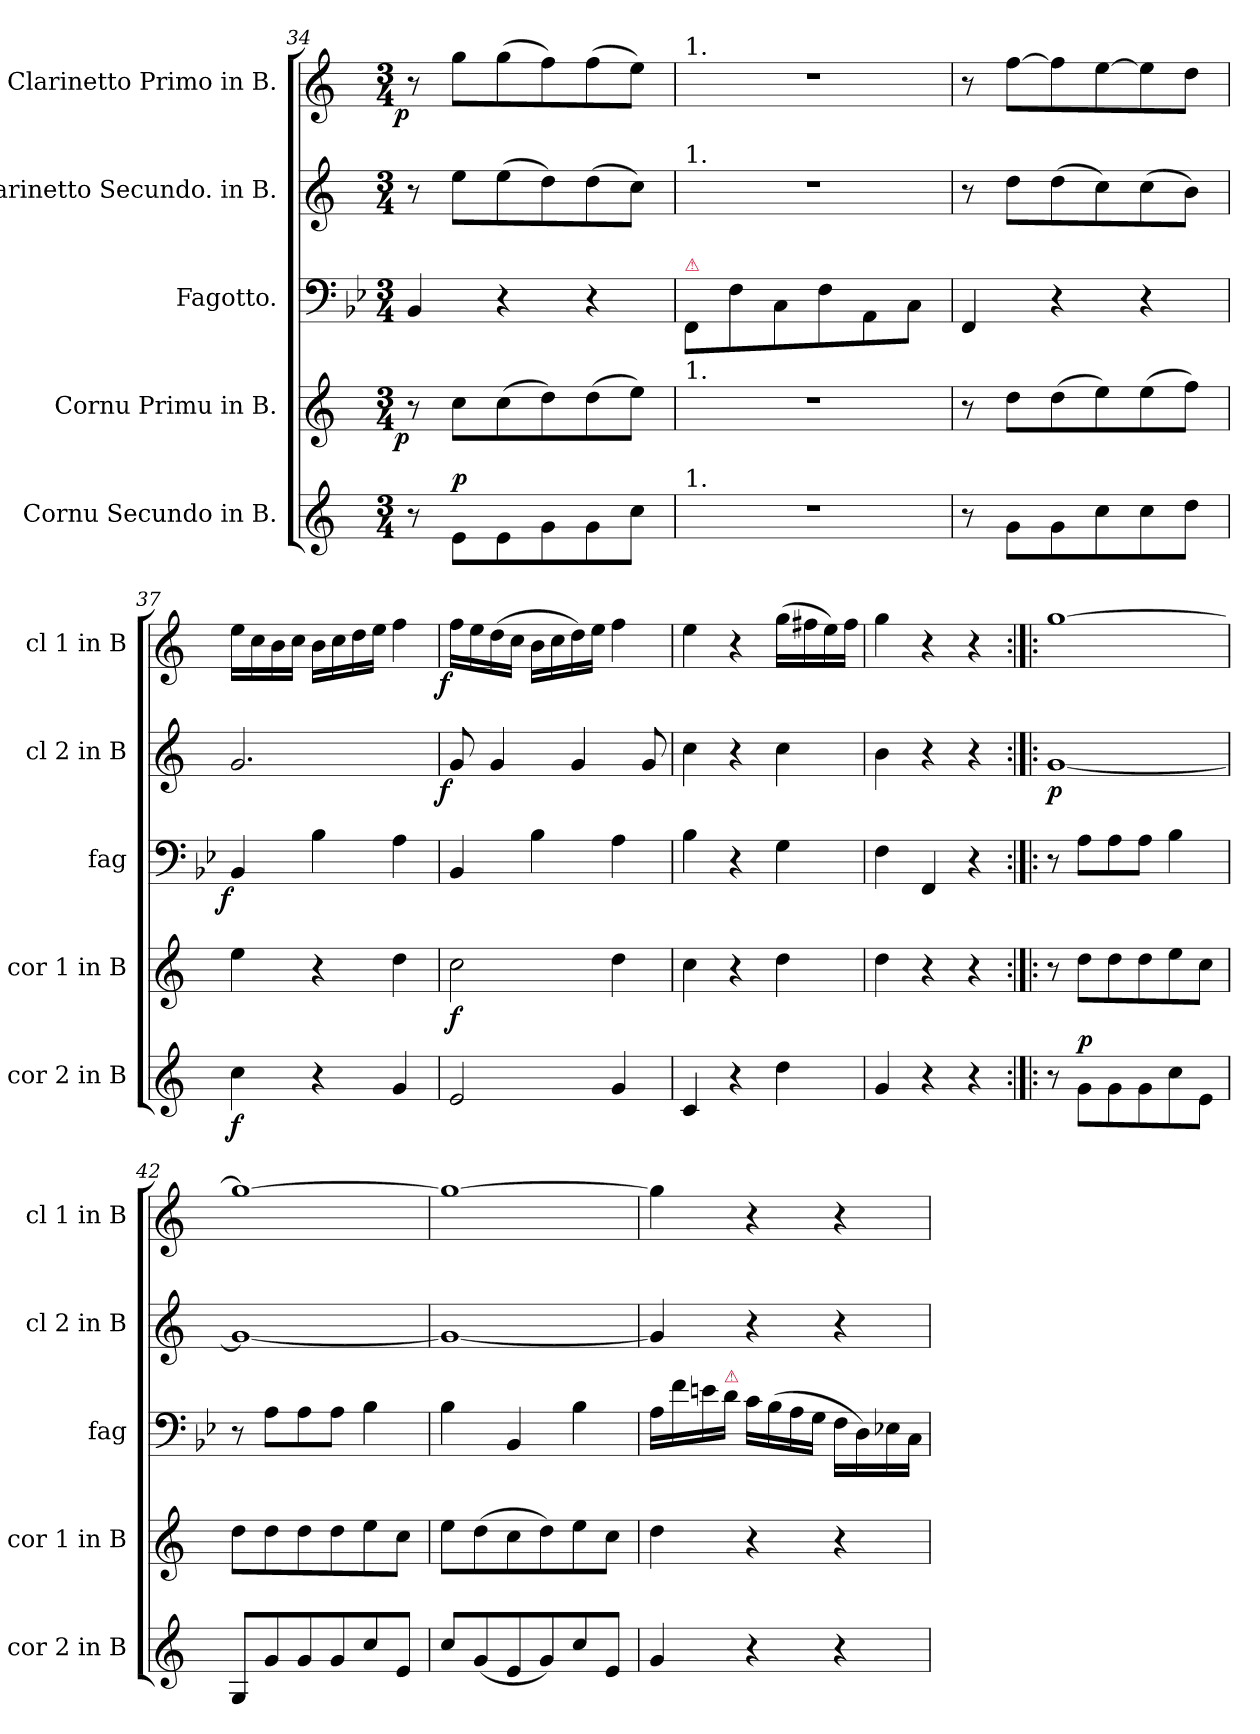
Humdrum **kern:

**kern	**dynam	**kern	**dynam	**kern	**dynam	**kern	**dynam	**kern	**dynam
*part5	*part5	*part4	*part4	*part3	*part3	*part2	*part2	*part1	*part1
*staff5	*staff5	*staff4	*staff4	*staff3	*staff3	*staff2	*staff2	*staff1	*staff1
*I"Cornu Secundo in B.	*	*I"Cornu Primu in B.	*	*I"Fagotto.	*	*I"Clarinetto Secundo. in B.	*	*I"Clarinetto Primo in B.	*
*I'cor 2 in B	*	*I'cor 1 in B	*	*I'fag	*	*I'cl 2 in B	*	*I'cl 1 in B	*
*clefG2	*	*clefG2	*	*clefF4	*	*clefG2	*	*clefG2	*
*ITrd1c2	*	*ITrd1c2	*	*	*	*ITrd1c2	*	*ITrd1c2	*
*k[b-e-]	*	*k[b-e-]	*	*k[b-e-]	*	*k[b-e-]	*	*k[b-e-]	*
*M3/4	*	*M3/4	*	*M3/4	*	*M3/4	*	*M3/4	*
=34	=34	=34	=34	=34	=34	=34	=34	=34	=34
!	!	!	!LO:DY:rj	!	!	!	!	!	!LO:DY:rj
8r	.	8r	p	4BB-/	.	8r	.	8r	p
!	!LO:DY:a	!	!	!	!	!	!	!	!
8d\L	p	8b-\L	.	.	.	8dd\L	.	8ff\L	.
8d\	.	(8b-\	.	4r	.	(8dd\	.	(8ff\	.
8f\	.	8cc\)	.	.	.	8cc\)	.	8ee-\)	.
8f\	.	(8cc\	.	4r	.	(8cc\	.	(8ee-\	.
8b-\J	.	8dd\J)	.	.	.	8b-\J)	.	8dd\J)	.
=35	=35	=35	=35	=35	=35	=35	=35	=35	=35
!	!	!	!	!	!	!	!	!LO:TX:a:t=1.	!
!	!	!	!	!	!	!LO:TX:a:t=1.	!	!	!
!	!	!	!	!LO:TX:a:color=crimson:t=⚠	!	!	!	!	!
!	!	!LO:TX:a:t=1.	!	!	!	!	!	!	!
!LO:TX:a:t=1.	!	!	!	!	!	!	!	!	!
2.r	.	2.r	.	8FF/L	.	2.r	.	2.r	.
.	.	.	.	8F\	.	.	.	.	.
.	.	.	.	8C\	.	.	.	.	.
.	.	.	.	8F\	.	.	.	.	.
.	.	.	.	8AA\	.	.	.	.	.
.	.	.	.	8C\J	.	.	.	.	.
=36	=36	=36	=36	=36	=36	=36	=36	=36	=36
8r	.	8r	.	4FF/	.	8r	.	8r	.
8f\L	.	8cc\L	.	.	.	8cc\L	.	[8ee-\L	.
8f\	.	(8cc\	.	4r	.	(8cc\	.	8ee-\]	.
8b-\	.	8dd\)	.	.	.	8b-\)	.	[8dd\	.
8b-\	.	(8dd\	.	4r	.	(8b-\	.	8dd\]	.
8cc\J	.	8ee-\J)	.	.	.	8a\J)	.	8cc\J	.
=37	=37	=37	=37	=37	=37	=37	=37	=37	=37
!	!	!	!	!	!LO:DY:rj	!	!	!	!
4b-\	f~	4dd\	.	4BB-/	f~	2.f/	.	16dd\LL	.
.	.	.	.	.	.	.	.	16b-\	.
.	.	.	.	.	.	.	.	16a\	.
.	.	.	.	.	.	.	.	16b-\JJ	.
4r	.	4r	.	4B-\	.	.	.	16a\LL	.
.	.	.	.	.	.	.	.	16b-\	.
.	.	.	.	.	.	.	.	16cc\	.
.	.	.	.	.	.	.	.	16dd\JJ	.
4f/	.	4cc\	.	4A\	.	.	.	4ee-\	.
=38	=38	=38	=38	=38	=38	=38	=38	=38	=38
!	!	!	!	!	!	!	!LO:DY:rj	!	!LO:DY:rj
2d/	.	2b-\	f~	4BB-/	.	8f/	f~	16ee-\LL	f
.	.	.	.	.	.	.	.	16dd\	.
.	.	.	.	.	.	4f/	.	(16cc\	.
.	.	.	.	.	.	.	.	16b-\JJ	.
.	.	.	.	4B-\	.	.	.	16a\LL	.
.	.	.	.	.	.	.	.	16b-\	.
.	.	.	.	.	.	4f/	.	16cc\)	.
.	.	.	.	.	.	.	.	16dd\JJ	.
4f/	.	4cc\	.	4A\	.	.	.	4ee-\	.
.	.	.	.	.	.	8f/	.	.	.
=39	=39	=39	=39	=39	=39	=39	=39	=39	=39
4B-/	.	4b-\	.	4B-\	.	4b-\	.	4dd\	.
4r	.	4r	.	4r	.	4r	.	4r	.
4cc\	.	4cc\	.	4G\	.	4b-\	.	(16ff\LL	.
.	.	.	.	.	.	.	.	16een\	.
.	.	.	.	.	.	.	.	16dd\)	.
.	.	.	.	.	.	.	.	16ee\JJ	.
=40	=40	=40	=40	=40	=40	=40	=40	=40	=40
4f/	.	4cc\	.	4F\	.	4a\	.	4ff\	.
4r	.	4r	.	4FF/	.	4r	.	4r	.
4r	.	4r	.	4r	.	4r	.	4r	.
=41:|!|:	=41:|!|:	=41:|!|:	=41:|!|:	=41:|!|:	=41:|!|:	=41:|!|:	=41:|!|:	=41:|!|:	=41:|!|:
!	!	!	!	!	!	!LO:N:vis=1	!	!LO:N:vis=1	!
8r	.	8r	.	8r	.	[>2.f/	p	[<2.ff\	.
!	!LO:DY:a	!	!	!	!	!	!	!	!
8f\L	p	8cc\L	.	8A\L	.	.	.	.	.
8f\	.	8cc\	.	8A\	.	.	.	.	.
8f\	.	8cc\	.	8A\J	.	.	.	.	.
8b-\	.	8dd\	.	4B-\	.	.	.	.	.
8d\J	.	8b-\J	.	.	.	.	.	.	.
=42	=42	=42	=42	=42	=42	=42	=42	=42	=42
!	!	!	!	!	!	!LO:N:vis=1	!	!LO:N:vis=1	!
8F/L	.	8cc\L	.	8r	.	2.f/_>	.	2.ff\_<	.
8f/	.	8cc\	.	8A\L	.	.	.	.	.
8f/	.	8cc\	.	8A\	.	.	.	.	.
8f/	.	8cc\	.	8A\J	.	.	.	.	.
8b-/	.	8dd\	.	4B-\	.	.	.	.	.
8d/J	.	8b-\J	.	.	.	.	.	.	.
=43	=43	=43	=43	=43	=43	=43	=43	=43	=43
!	!	!	!	!	!	!LO:N:vis=1	!	!LO:N:vis=1	!
8b-/L	.	8dd\L	.	4B-\	.	2.f/_	.	2.ff\_	.
(8f/	.	(8cc\	.	.	.	.	.	.	.
8d/	.	8b-\	.	4BB-/	.	.	.	.	.
8f/)	.	8cc\)	.	.	.	.	.	.	.
8b-/	.	8dd\	.	4B-\	.	.	.	.	.
8d/J	.	8b-\J	.	.	.	.	.	.	.
=44	=44	=44	=44	=44	=44	=44	=44	=44	=44
4f/	.	4cc\	.	16A\LL	.	4f/]	.	4ff\]	.
.	.	.	.	16f\	.	.	.	.	.
.	.	.	.	16en\	.	.	.	.	.
!	!	!	!	!LO:TX:a:color=crimson:t=⚠	!	!	!	!	!
.	.	.	.	16d\JJ	.	.	.	.	.
4r	.	4r	.	16c\LL	.	4r	.	4r	.
.	.	.	.	(16B-\	.	.	.	.	.
.	.	.	.	16A\	.	.	.	.	.
.	.	.	.	16G\JJ	.	.	.	.	.
4r	.	4r	.	16F\LL	.	4r	.	4r	.
.	.	.	.	16D\)	.	.	.	.	.
.	.	.	.	16E-X\	.	.	.	.	.
.	.	.	.	16C\JJ	.	.	.	.	.
=	=	=	=	=	=	=	=	=	=
*-	*-	*-	*-	*-	*-	*-	*-	*-	*-
